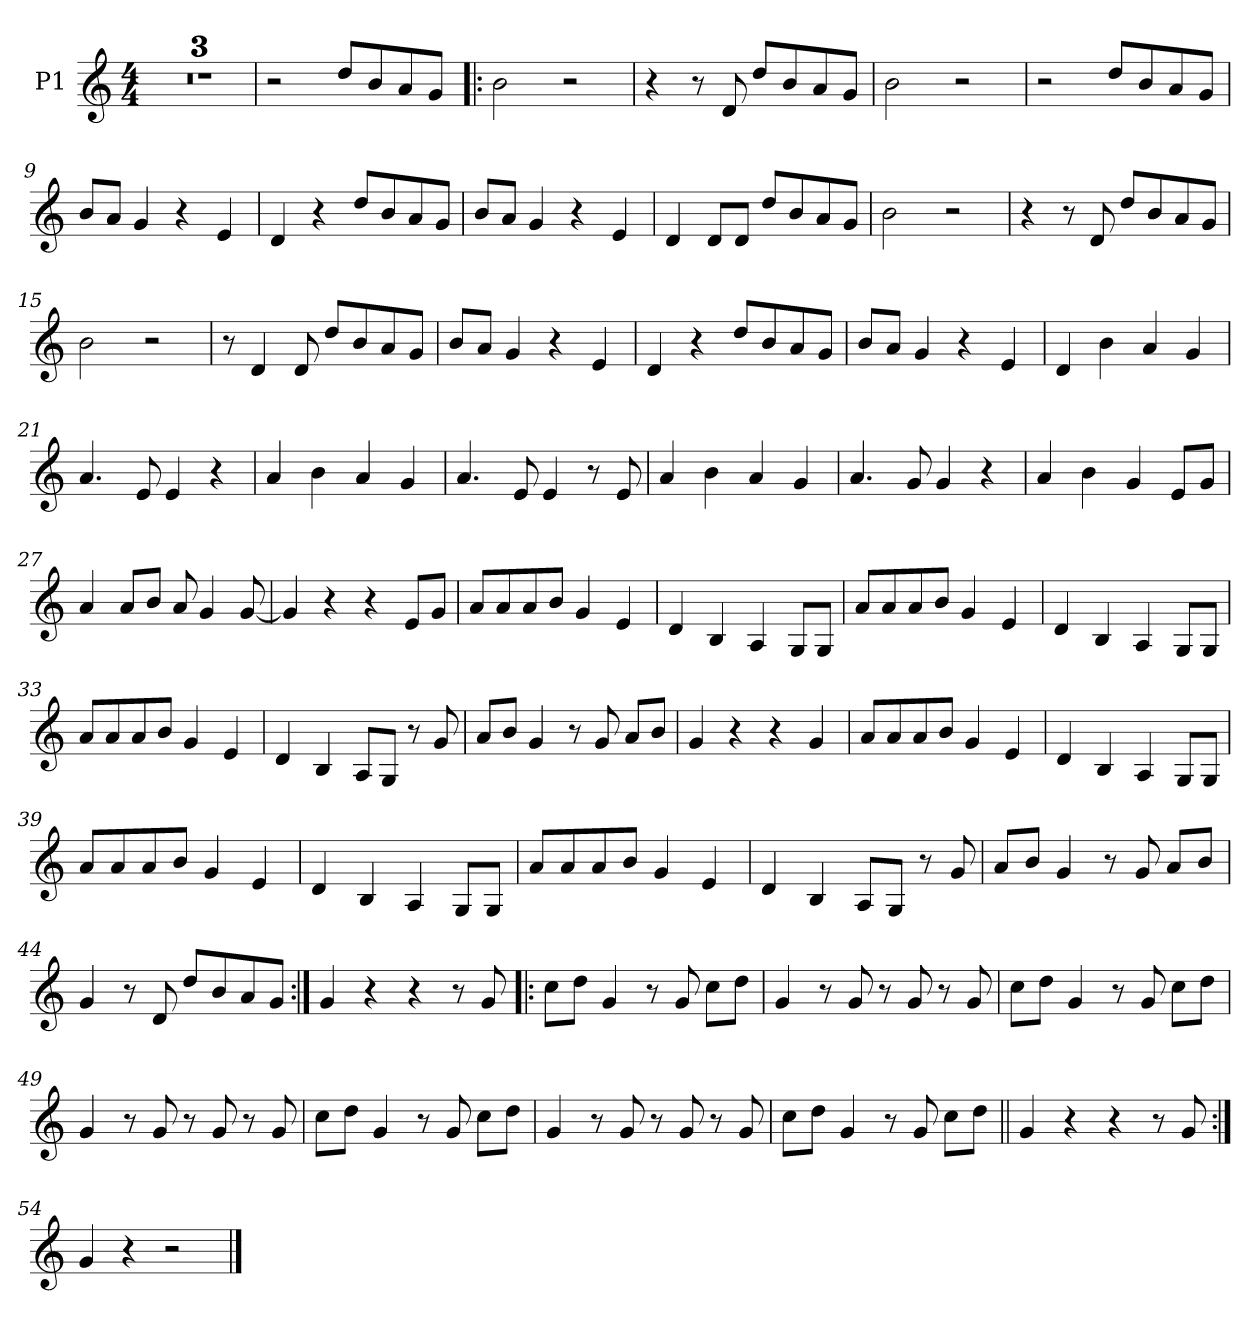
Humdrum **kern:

**kern
*part1
*staff1
*I"P1
*clefG2
*k[]
*M4/4
*MM160
=1
1ryy
=2
1ryy
=3
1ryy
=4
2r
8dd/L
8b/
8a/
8g/J
=5!|:
2b\
2r
=6
4r
8r
8d/
8dd/L
8b/
8a/
8g/J
=7
2b\
2r
=8
2r
8dd/L
8b/
8a/
8g/J
!!LO:LB:g=z
=9
8b/L
8a/J
4g/
4r
4e/
=10
4d/
4r
8dd/L
8b/
8a/
8g/J
=11
8b/L
8a/J
4g/
4r
4e/
=12
4d/
8d/L
8d/J
8dd/L
8b/
8a/
8g/J
=13
2b\
2r
!!LO:LB:g=z
=14
4r
8r
8d/
8dd/L
8b/
8a/
8g/J
=15
2b\
2r
=16
8r
4d/
8d/
8dd/L
8b/
8a/
8g/J
=17
8b/L
8a/J
4g/
4r
4e/
=18
4d/
4r
8dd/L
8b/
8a/
8g/J
!!LO:LB:g=z
=19
8b/L
8a/J
4g/
4r
4e/
=20
4d/
4b\
4a/
4g/
=21
4.a/
8e/
4e/
4r
=22
4a/
4b\
4a/
4g/
=23
4.a/
8e/
4e/
8r
8e/
=24
4a/
4b\
4a/
4g/
!!LO:LB:g=z
=25
4.a/
8g/
4g/
4r
=26
4a/
4b\
4g/
8e/L
8g/J
=27
4a/
8a/L
8b/J
8a/
4g/
[<8g/
=28
4g/]
4r
4r
8e/L
8g/J
=29
8a/L
8a/
8a/
8b/J
4g/
4e/
!!LO:LB:g=z
=30
4d/
4B/
4A/
8G/L
8G/J
=31
8a/L
8a/
8a/
8b/J
4g/
4e/
=32
4d/
4B/
4A/
8G/L
8G/J
=33
8a/L
8a/
8a/
8b/J
4g/
4e/
=34
4d/
4B/
8A/L
8G/J
8r
8g/
!!LO:LB:g=z
=35
8a/L
8b/J
4g/
8r
8g/
8a/L
8b/J
=36
4g/
4r
4r
4g/
=37
8a/L
8a/
8a/
8b/J
4g/
4e/
=38
4d/
4B/
4A/
8G/L
8G/J
=39
8a/L
8a/
8a/
8b/J
4g/
4e/
!!LO:LB:g=z
=40
4d/
4B/
4A/
8G/L
8G/J
=41
8a/L
8a/
8a/
8b/J
4g/
4e/
=42
4d/
4B/
8A/L
8G/J
8r
8g/
=43
8a/L
8b/J
4g/
8r
8g/
8a/L
8b/J
=44
4g/
8r
8d/
8dd/L
8b/
8a/
8g/J
!!LO:LB:g=z
=45:|!
4g/
4r
4r
8r
8g/
=46!|:
8cc\L
8dd\J
4g/
8r
8g/
8cc\L
8dd\J
=47
4g/
8r
8g/
8r
8g/
8r
8g/
=48
8cc\L
8dd\J
4g/
8r
8g/
8cc\L
8dd\J
=49
4g/
8r
8g/
8r
8g/
8r
8g/
!!LO:LB:g=z
=50
8cc\L
8dd\J
4g/
8r
8g/
8cc\L
8dd\J
=51
4g/
8r
8g/
8r
8g/
8r
8g/
=52
8cc\L
8dd\J
4g/
8r
8g/
8cc\L
8dd\J
=53||
4g/
4r
4r
8r
8g/
=54:|!
4g/
4r
2r
==
*-
